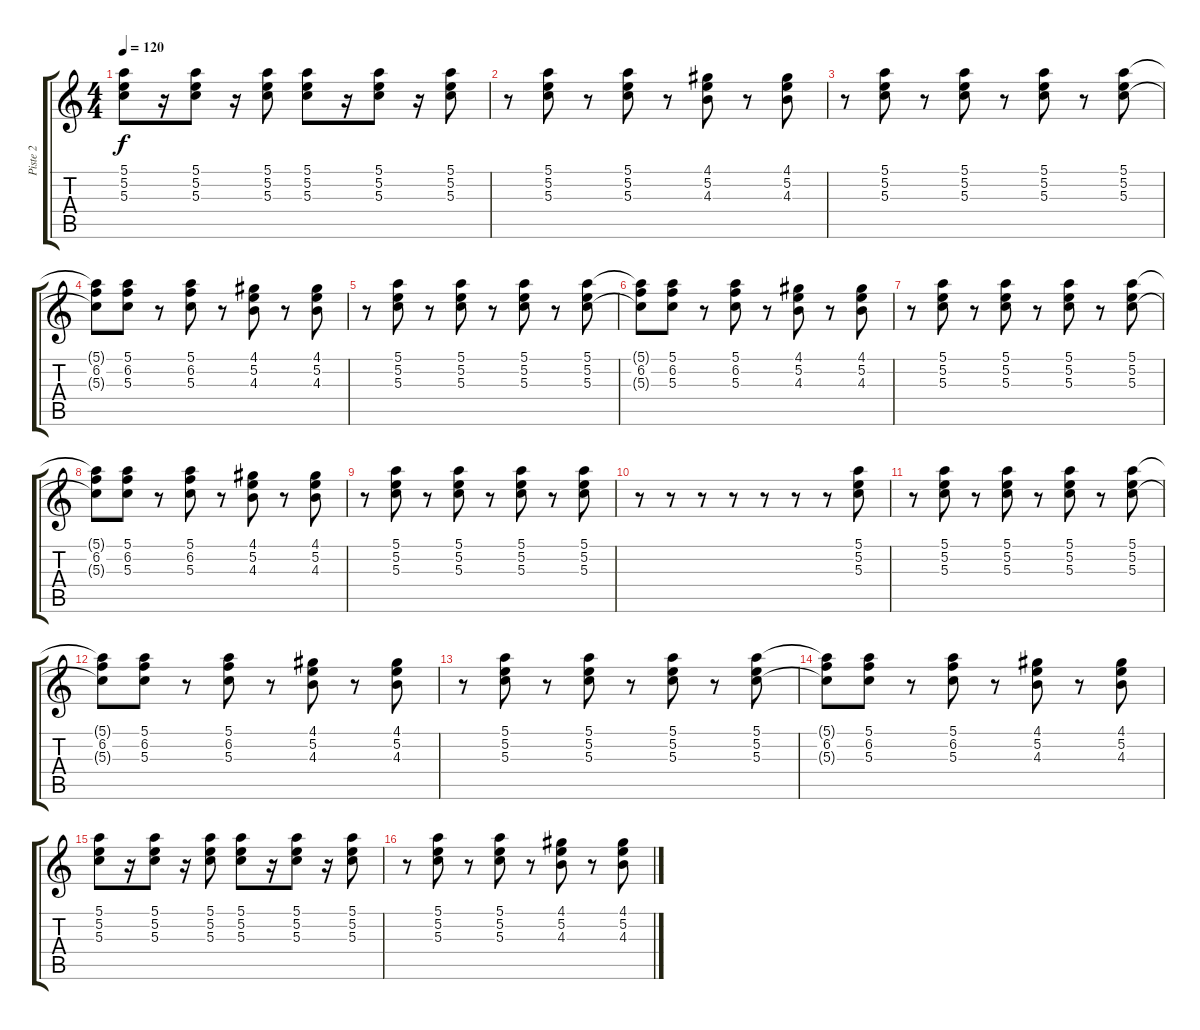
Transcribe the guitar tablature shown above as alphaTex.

\track ("Piste 2" "Piste 2") {instrument overdrivenguitar}
\staff {score tabs}
\tuning (E4 B3 G3 D3 A2 E2) {hide}
\ts (4 4)
\tempo 120
\clef g2
\ks c
(5.1 5.2 5.3).8{dy f} r.16 (5.1 5.2 5.3).8 r.16 (5.1 5.2 5.3).8 (5.1 5.2 5.3).8 r.16 (5.1 5.2 5.3).8 r.16 (5.1 5.2 5.3).8 |
r.8 (5.1 5.2 5.3).8 r.8 (5.1 5.2 5.3).8 r.8 (4.1 5.2 4.3).8 r.8 (4.1 5.2 4.3).8 |
r.8 (5.1 5.2 5.3).8 r.8 (5.1 5.2 5.3).8 r.8 (5.1 5.2 5.3).8 r.8 (5.1 5.2 5.3).8 |
(5.1{t} 6.2 5.3{t}).8 (5.1 6.2 5.3).8 r.8 (5.1 6.2 5.3).8 r.8 (4.1 5.2 4.3).8 r.8 (4.1 5.2 4.3).8 |
r.8 (5.1 5.2 5.3).8 r.8 (5.1 5.2 5.3).8 r.8 (5.1 5.2 5.3).8 r.8 (5.1 5.2 5.3).8 |
(5.1{t} 6.2 5.3{t}).8 (5.1 6.2 5.3).8 r.8 (5.1 6.2 5.3).8 r.8 (4.1 5.2 4.3).8 r.8 (4.1 5.2 4.3).8 |
r.8 (5.1 5.2 5.3).8 r.8 (5.1 5.2 5.3).8 r.8 (5.1 5.2 5.3).8 r.8 (5.1 5.2 5.3).8 |
(5.1{t} 6.2 5.3{t}).8 (5.1 6.2 5.3).8 r.8 (5.1 6.2 5.3).8 r.8 (4.1 5.2 4.3).8 r.8 (4.1 5.2 4.3).8 |
r.8 (5.1 5.2 5.3).8 r.8 (5.1 5.2 5.3).8 r.8 (5.1 5.2 5.3).8 r.8 (5.1 5.2 5.3).8 |
r.8 r.8 r.8 r.8 r.8 r.8 r.8 (5.1 5.2 5.3).8 |
r.8 (5.1 5.2 5.3).8 r.8 (5.1 5.2 5.3).8 r.8 (5.1 5.2 5.3).8 r.8 (5.1 5.2 5.3).8 |
(5.1{t} 6.2 5.3{t}).8 (5.1 6.2 5.3).8 r.8 (5.1 6.2 5.3).8 r.8 (4.1 5.2 4.3).8 r.8 (4.1 5.2 4.3).8 |
r.8 (5.1 5.2 5.3).8 r.8 (5.1 5.2 5.3).8 r.8 (5.1 5.2 5.3).8 r.8 (5.1 5.2 5.3).8 |
(5.1{t} 6.2 5.3{t}).8 (5.1 6.2 5.3).8 r.8 (5.1 6.2 5.3).8 r.8 (4.1 5.2 4.3).8 r.8 (4.1 5.2 4.3).8 |
(5.1 5.2 5.3).8 r.16 (5.1 5.2 5.3).8 r.16 (5.1 5.2 5.3).8 (5.1 5.2 5.3).8 r.16 (5.1 5.2 5.3).8 r.16 (5.1 5.2 5.3).8 |
r.8 (5.1 5.2 5.3).8 r.8 (5.1 5.2 5.3).8 r.8 (4.1 5.2 4.3).8 r.8 (4.1 5.2 4.3).8
